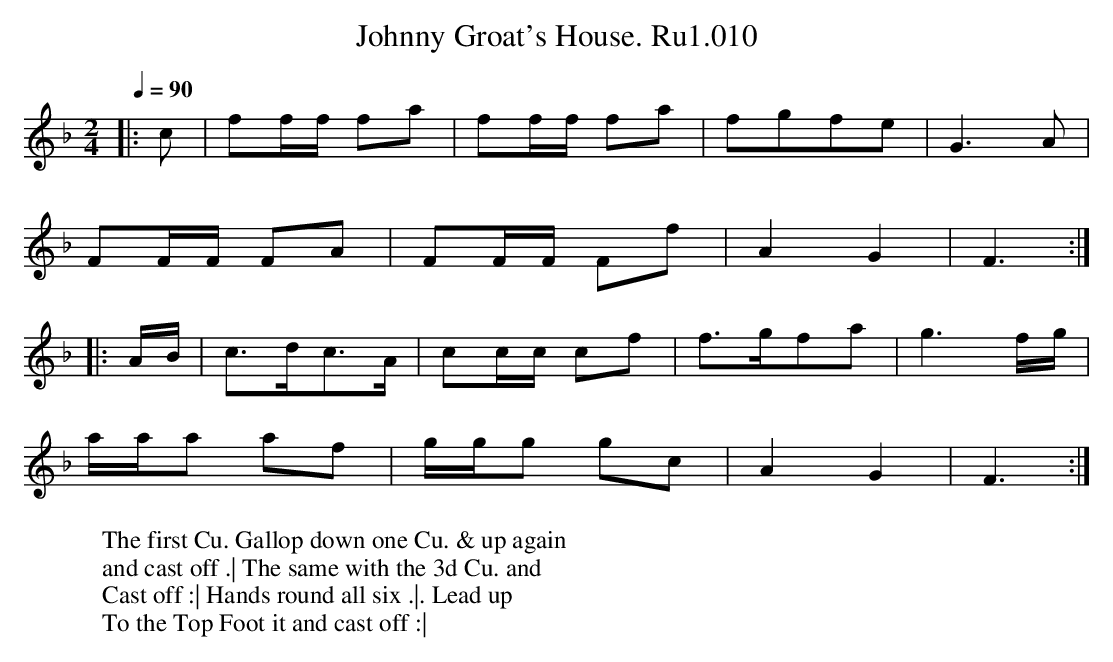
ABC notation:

X:1
T:Johnny Groat's House. Ru1.010
M:2/4
L:1/8
W:The first Cu. Gallop down one Cu. & up again
W:and cast off .| The same with the 3d Cu. and
W:Cast off :| Hands round all six .|. Lead up
W:To the Top Foot it and cast off :|
Q:1/4=90
K:F
|:c | ff/f/ fa | ff/f/ fa | fgfe | G3 A |
FF/F/ FA | FF/F/ Ff | A2 G2 | F3 :|
|: A/B/ | c>dc>A | cc/c/ cf | f>gfa | g3 f/g/ |
a/a/a af | g/g/g gc | A2 G2 | F3 :|
